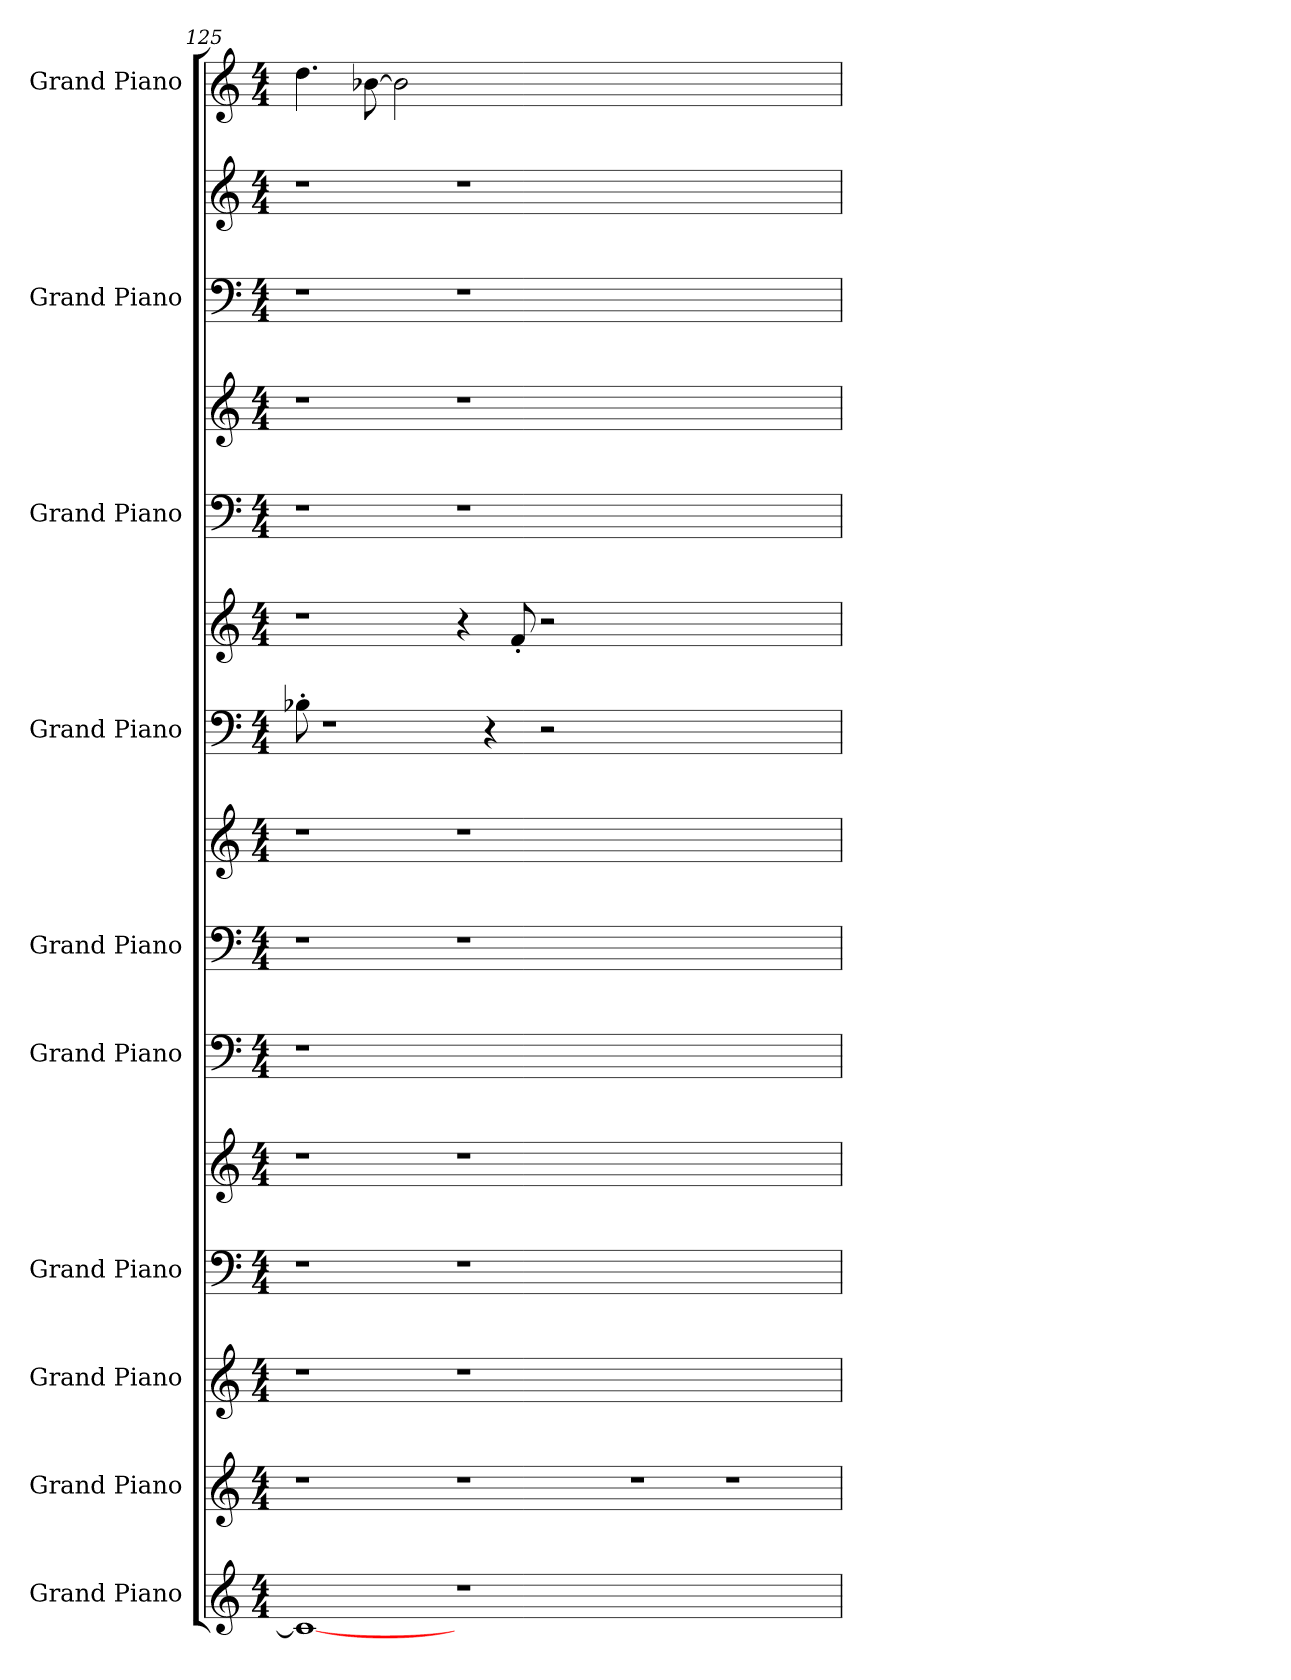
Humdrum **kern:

**kern	**kern	**kern	**kern	**kern	**kern	**kern	**kern	**kern	**kern	**kern	**kern	**kern	**kern	**kern
*part10	*part9	*part8	*part7	*part7	*part6	*part5	*part5	*part4	*part4	*part3	*part3	*part2	*part2	*part1
*staff15	*staff14	*staff13	*staff12	*staff11	*staff10	*staff9	*staff8	*staff7	*staff6	*staff5	*staff4	*staff3	*staff2	*staff1
*I"Grand Piano	*I"Grand Piano	*I"Grand Piano	*I"Grand Piano	*	*I"Grand Piano	*I"Grand Piano	*	*I"Grand Piano	*	*I"Grand Piano	*	*I"Grand Piano	*	*I"Grand Piano
*clefG2	*clefG2	*clefG2	*clefF4	*clefG2	*clefF4	*clefF4	*clefG2	*clefF4	*clefG2	*clefF4	*clefG2	*clefF4	*clefG2	*clefG2
*k[]	*k[]	*k[]	*k[]	*k[]	*k[]	*k[]	*k[]	*k[]	*k[]	*k[]	*k[]	*k[]	*k[]	*k[]
*C:	*C:	*C:	*C:	*C:	*C:	*C:	*C:	*C:	*C:	*C:	*C:	*C:	*C:	*C:
*M4/4	*M4/4	*M4/4	*M4/4	*M4/4	*M4/4	*M4/4	*M4/4	*M4/4	*M4/4	*M4/4	*M4/4	*M4/4	*M4/4	*M4/4
=125	=125	=125	=125	=125	=125	=125	=125	=125	=125	=125	=125	=125	=125	=125
1c_	1r	1r	1r	1r	1r	1r	1r	8B-X'	1r	1r	1r	1r	1r	4.dd
.	.	.	.	.	.	.	.	1r	.	.	.	.	.	.
.	.	.	.	.	.	.	.	.	.	.	.	.	.	[8b-X
.	.	.	.	.	.	.	.	.	.	.	.	.	.	2b-]
1r	1r	1r	1r	1r	0.ryy	1r	1r	.	4r	1r	1r	1r	1r	0.ryy
.	.	.	.	.	.	.	.	4r	.	.	.	.	.	.
.	.	.	.	.	.	.	.	.	8f'	.	.	.	.	.
.	.	.	.	.	.	.	.	2r	2r	.	.	.	.	.
.	.	.	.	.	.	.	.	0ryy	0ryy	.	.	.	.	.
0ryy	1r	0ryy	0ryy	0ryy	.	0ryy	0ryy	.	.	0ryy	0ryy	0ryy	0ryy	.
.	1r	.	.	.	.	.	.	.	.	.	.	.	.	.
.	.	.	.	.	.	.	.	8ryy	8ryy	.	.	.	.	.
=	=	=	=	=	=	=	=	=	=	=	=	=	=	=
*-	*-	*-	*-	*-	*-	*-	*-	*-	*-	*-	*-	*-	*-	*-
